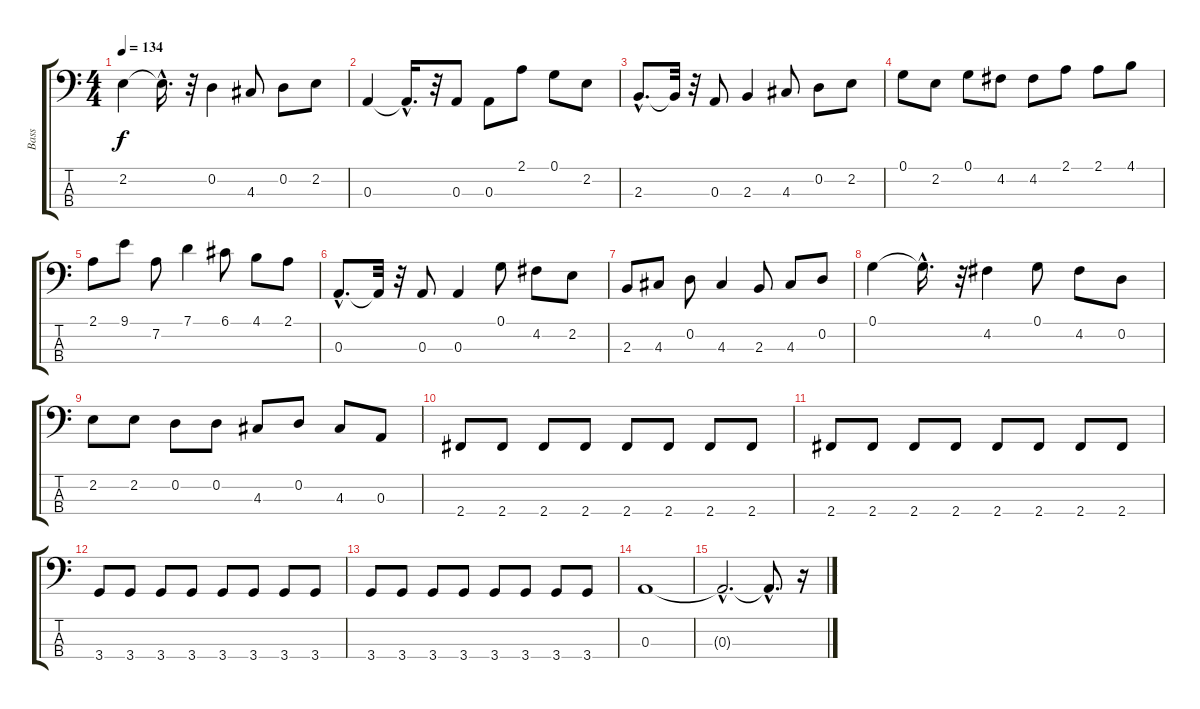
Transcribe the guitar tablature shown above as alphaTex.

\track ("Bass" "Bass") {instrument electricbassfinger}
\staff {score tabs}
\tuning (G2 D2 A1 E1) {hide}
\ts (4 4)
\tempo 134
\clef f4
\ks c
2.2.4{dy f} 2.2{hac t}.16{d} r.32 0.2.4 4.3.8 0.2.8 2.2.8 |
0.3.4 0.3{hac t}.16{d} r.32 0.3.8 0.3.8 2.1.8 0.1.8 2.2.8 |
2.3{hac}.8{d} 2.3{t}.32 r.32 0.3.8 2.3.4 4.3.8 0.2.8 2.2.8 |
0.1.8 2.2.8 0.1.8 4.2.8 4.2.8 2.1.8 2.1.8 4.1.8 |
2.1.8 9.1.8 7.2.8 7.1.4 6.1.8 4.1.8 2.1.8 |
0.3{hac}.8{d} 0.3{t}.32 r.32 0.3.8 0.3.4 0.1.8 4.2.8 2.2.8 |
2.3.8 4.3.8 0.2.8 4.3.4 2.3.8 4.3.8 0.2.8 |
0.1.4 0.1{hac t}.16{d} r.32 4.2.4 0.1.8 4.2.8 0.2.8 |
2.2.8 2.2.8 0.2.8 0.2.8 4.3.8 0.2.8 4.3.8 0.3.8 |
2.4.8 2.4.8 2.4.8 2.4.8 2.4.8 2.4.8 2.4.8 2.4.8 |
2.4.8 2.4.8 2.4.8 2.4.8 2.4.8 2.4.8 2.4.8 2.4.8 |
3.4.8 3.4.8 3.4.8 3.4.8 3.4.8 3.4.8 3.4.8 3.4.8 |
3.4.8 3.4.8 3.4.8 3.4.8 3.4.8 3.4.8 3.4.8 3.4.8 |
0.3.1 |
0.3{hac t}.2{d} 0.3{hac t}.8{d} r.16
